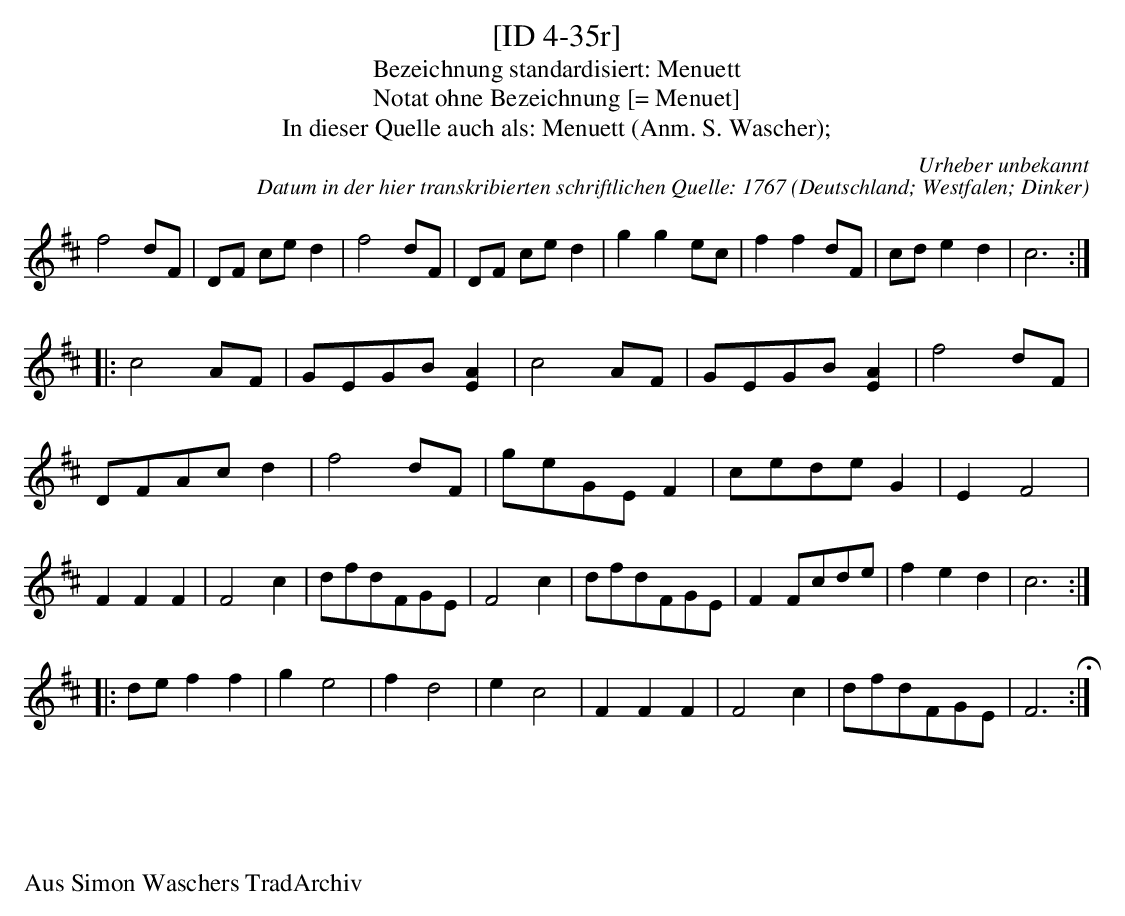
X:1
T:[ID 4-35r]
T:Bezeichnung standardisiert: Menuett
T:Notat ohne Bezeichnung [= Menuet]
T:In dieser Quelle auch als: Menuett (Anm. S. Wascher);
C:Urheber unbekannt
C:Datum in der hier transkribierten schriftlichen Quelle: 1767
O:Deutschland; Westfalen; Dinker
L:1/8
M:none %3/4
K:D
f4dF | DF ced2 | f4dF | DF ced2 | g2g2ec | f2f2dF | cde2d2 | c6 ::
c4AF | GEGB[A2E2] | c4AF | GEGB[A2E2] | f4dF | DFAcd2 | f4dF | geGEF2 | cedeG2 | E2F4 | F2F2F2 | F4c2 | dfdFGE | F4c2 | dfdFGE | F2Fcde | f2e2d2 | c6 ::
def2f2 | g2e4 | f2d4 | e2c4 | F2F2F2 | F4c2 | dfdFGE | F6 H:|
x%%text Dieses Notat ist das erste eines St\"uckes das sp\"ater als "Menuet" eingetragen ist.
